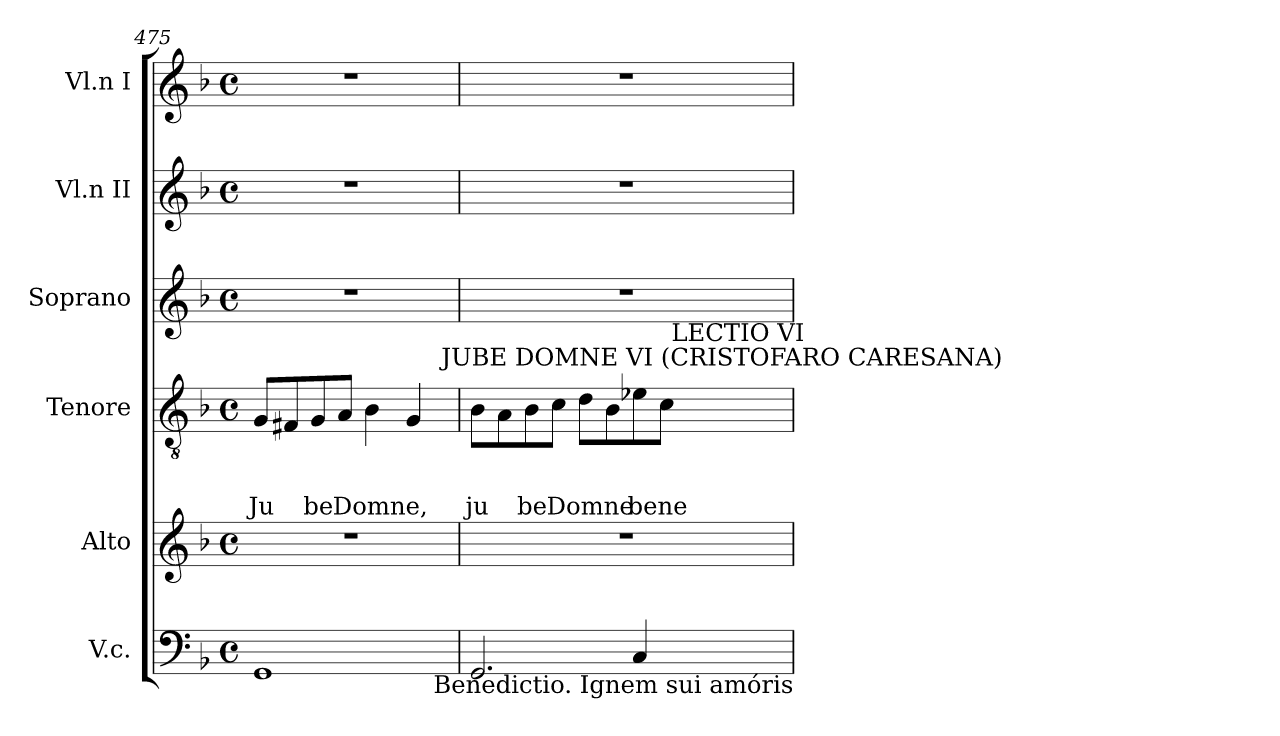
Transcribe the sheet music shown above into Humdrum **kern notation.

**kern	**kern	**kern	**text	**text	**text	**kern	**kern	**kern
*part6	*part5	*part4	*part4	*part4	*part4	*part3	*part2	*part1
*staff6	*staff5	*staff4	*staff4	*staff4	*staff4	*staff3	*staff2	*staff1
*I"V.c.	*I"Alto	*I"Tenore	*	*	*	*I"Soprano	*I"Vl.n II	*I"Vl.n I
*I'V.c.	*I'Alto	*I'Tenore	*	*	*	*I'Soprano	*I'Vl.n II	*I'Vl.n I
!!LO:LB:g=z
*clefF4	*clefG2	*clefGv2	*	*	*	*clefG2	*clefG2	*clefG2
*k[b-]	*k[b-]	*k[b-]	*	*	*	*k[b-]	*k[b-]	*k[b-]
*F:	*F:	*F:	*	*	*	*F:	*F:	*F:
*M4/4	*M4/4	*M4/4	*	*	*	*M4/4	*M4/4	*M4/4
*met(c)	*met(c)	*met(c)	*	*	*	*met(c)	*met(c)	*met(c)
=475	=475	=475	=475	=475	=475	=475	=475	=475
!	!	!	!	!	!LO:LY:b	!	!	!
*	*	*^	*	*	*	*	*	*
1GG	1r	8G/L	2...ryy	.	.	Ju	1r	1r	1r
.	.	8F#X/	.	.	.	.	.	.	.
!	!	!	!	!	!	!LO:LY:b	!	!	!
.	.	8G/	.	.	.	be	.	.	.
!	!	!	!	!	!	!LO:LY:b	!	!	!
.	.	8A/J	.	.	.	Domne,	.	.	.
.	.	4B-\	.	.	.	.	.	.	.
.	.	4G/	.	.	.	.	.	.	.
!	!	!	!LO:TX:a:t=JUBE DOMNE VI (CRISTOFARO CARESANA)	!	!	!	!	!	!
.	.	.	16ryy	.	.	.	.	.	.
=476	=476	=476	=476	=476	=476	=476	=476	=476	=476
!	!	!	!	!	!	!LO:LY:b	!	!	!
2.GG/	1r	8B-\L	2ryy	.	.	ju	1r	1r	1r
.	.	8A\	.	.	.	.	.	.	.
!	!	!	!	!	!	!LO:LY:b	!	!	!
.	.	8B-\	.	.	.	be	.	.	.
!	!	!	!	!	!	!LO:LY:b	!	!	!
.	.	8c\J	.	.	.	Domne	.	.	.
.	.	8d\L	4ryy	.	.	.	.	.	.
.	.	8B-\	.	.	.	.	.	.	.
!	!	!	!	!	!	!LO:LY:b	!	!	!
4C/	.	8e-X\	8ryy	.	.	bene	.	.	.
.	.	8c\J	32ryy	.	.	.	.	.	.
!	!	!	!LO:TX:a:t=LECTIO VI	!	!	!	!	!	!
.	.	.	16.ryy	.	.	.	.	.	.
!LO:TX:b:t=Benedictio. Ignem sui amóris	!	!	!	!	!	!	!	!	!
*	*	*v	*v	*	*	*	*	*	*
=	=	=	=	=	=	=	=	=
*-	*-	*-	*-	*-	*-	*-	*-	*-
